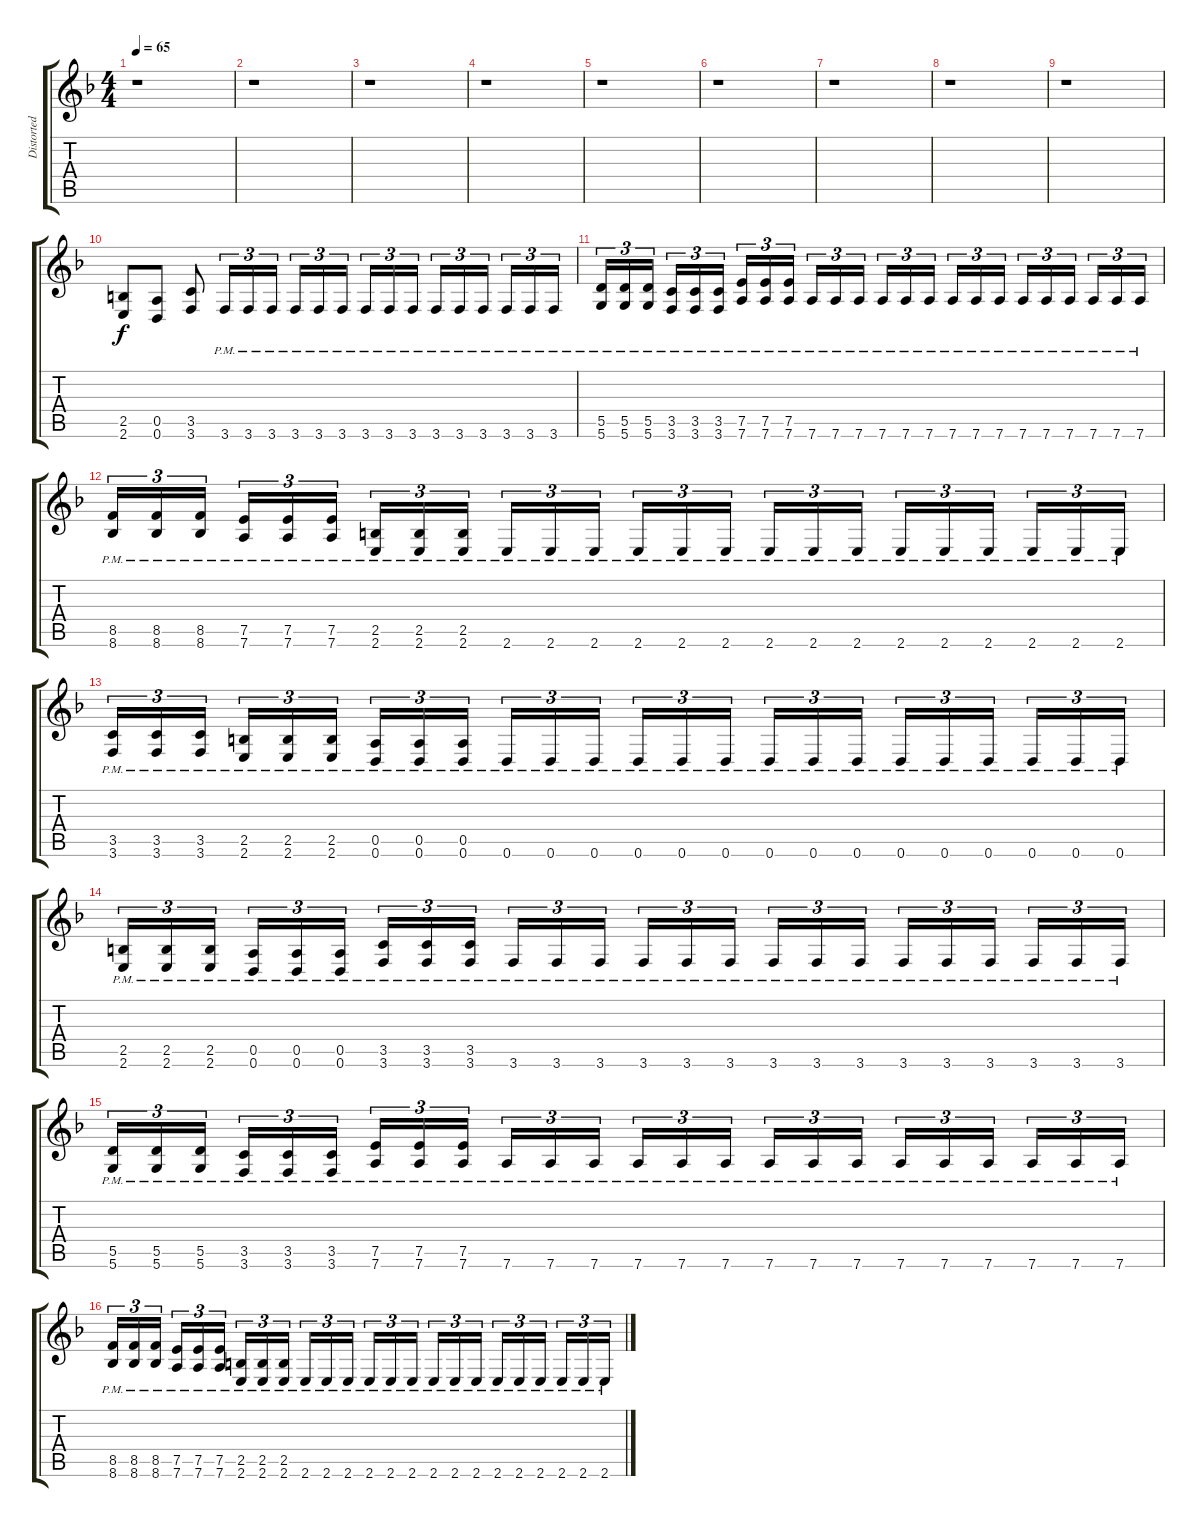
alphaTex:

\track ("Distorted Guitar 1" "Distorted ") {instrument distortionguitar}
\staff {score tabs}
\tuning (E4 B3 G3 D3 A2 D2) {hide}
\ts (4 4)
\tempo 65
\clef g2
\ks f
r.1{dy f} |
r.1 |
r.1 |
r.1 |
r.1 |
r.1 |
r.1 |
r.1 |
r.1 |
(2.5 2.6).8 (0.5 0.6).8 (3.5 3.6).8 3.6{pm}.16{tu (3 2)} 3.6{pm}.16{tu (3 2)} 3.6{pm}.16{tu (3 2)} 3.6{pm}.16{tu (3 2)} 3.6{pm}.16{tu (3 2)} 3.6{pm}.16{tu (3 2) beam splitsecondary} 3.6{pm}.16{tu (3 2)} 3.6{pm}.16{tu (3 2)} 3.6{pm}.16{tu (3 2)} 3.6{pm}.16{tu (3 2)} 3.6{pm}.16{tu (3 2)} 3.6{pm}.16{tu (3 2) beam splitsecondary} 3.6{pm}.16{tu (3 2)} 3.6{pm}.16{tu (3 2)} 3.6{pm}.16{tu (3 2)} |
(5.5{pm} 5.6{pm}).16{tu (3 2)} (5.5{pm} 5.6{pm}).16{tu (3 2)} (5.5{pm} 5.6{pm}).16{tu (3 2) beam splitsecondary} (3.5{pm} 3.6{pm}).16{tu (3 2)} (3.5{pm} 3.6{pm}).16{tu (3 2)} (3.5{pm} 3.6{pm}).16{tu (3 2)} (7.5{pm} 7.6{pm}).16{tu (3 2)} (7.5{pm} 7.6{pm}).16{tu (3 2)} (7.5{pm} 7.6{pm}).16{tu (3 2) beam splitsecondary} 7.6{pm}.16{tu (3 2)} 7.6{pm}.16{tu (3 2)} 7.6{pm}.16{tu (3 2)} 7.6{pm}.16{tu (3 2)} 7.6{pm}.16{tu (3 2)} 7.6{pm}.16{tu (3 2) beam splitsecondary} 7.6{pm}.16{tu (3 2)} 7.6{pm}.16{tu (3 2)} 7.6{pm}.16{tu (3 2)} 7.6{pm}.16{tu (3 2)} 7.6{pm}.16{tu (3 2)} 7.6{pm}.16{tu (3 2) beam splitsecondary} 7.6{pm}.16{tu (3 2)} 7.6{pm}.16{tu (3 2)} 7.6{pm}.16{tu (3 2)} |
(8.5{pm} 8.6{pm}).16{tu (3 2)} (8.5{pm} 8.6{pm}).16{tu (3 2)} (8.5{pm} 8.6{pm}).16{tu (3 2) beam splitsecondary} (7.5{pm} 7.6{pm}).16{tu (3 2)} (7.5{pm} 7.6{pm}).16{tu (3 2)} (7.5{pm} 7.6{pm}).16{tu (3 2)} (2.5{pm} 2.6{pm}).16{tu (3 2)} (2.5{pm} 2.6{pm}).16{tu (3 2)} (2.5{pm} 2.6{pm}).16{tu (3 2) beam splitsecondary} 2.6{pm}.16{tu (3 2)} 2.6{pm}.16{tu (3 2)} 2.6{pm}.16{tu (3 2)} 2.6{pm}.16{tu (3 2)} 2.6{pm}.16{tu (3 2)} 2.6{pm}.16{tu (3 2) beam splitsecondary} 2.6{pm}.16{tu (3 2)} 2.6{pm}.16{tu (3 2)} 2.6{pm}.16{tu (3 2)} 2.6{pm}.16{tu (3 2)} 2.6{pm}.16{tu (3 2)} 2.6{pm}.16{tu (3 2) beam splitsecondary} 2.6{pm}.16{tu (3 2)} 2.6{pm}.16{tu (3 2)} 2.6{pm}.16{tu (3 2)} |
(3.5{pm} 3.6{pm}).16{tu (3 2)} (3.5{pm} 3.6{pm}).16{tu (3 2)} (3.5{pm} 3.6{pm}).16{tu (3 2) beam splitsecondary} (2.5{pm} 2.6{pm}).16{tu (3 2)} (2.5{pm} 2.6{pm}).16{tu (3 2)} (2.5{pm} 2.6{pm}).16{tu (3 2)} (0.5{pm} 0.6{pm}).16{tu (3 2)} (0.5{pm} 0.6{pm}).16{tu (3 2)} (0.5{pm} 0.6{pm}).16{tu (3 2) beam splitsecondary} 0.6{pm}.16{tu (3 2)} 0.6{pm}.16{tu (3 2)} 0.6{pm}.16{tu (3 2)} 0.6{pm}.16{tu (3 2)} 0.6{pm}.16{tu (3 2)} 0.6{pm}.16{tu (3 2) beam splitsecondary} 0.6{pm}.16{tu (3 2)} 0.6{pm}.16{tu (3 2)} 0.6{pm}.16{tu (3 2)} 0.6{pm}.16{tu (3 2)} 0.6{pm}.16{tu (3 2)} 0.6{pm}.16{tu (3 2) beam splitsecondary} 0.6{pm}.16{tu (3 2)} 0.6{pm}.16{tu (3 2)} 0.6{pm}.16{tu (3 2)} |
(2.5{pm} 2.6{pm}).16{tu (3 2)} (2.5{pm} 2.6{pm}).16{tu (3 2)} (2.5{pm} 2.6{pm}).16{tu (3 2) beam splitsecondary} (0.5{pm} 0.6{pm}).16{tu (3 2)} (0.5{pm} 0.6{pm}).16{tu (3 2)} (0.5{pm} 0.6{pm}).16{tu (3 2)} (3.5{pm} 3.6{pm}).16{tu (3 2)} (3.5{pm} 3.6{pm}).16{tu (3 2)} (3.5{pm} 3.6{pm}).16{tu (3 2) beam splitsecondary} 3.6{pm}.16{tu (3 2)} 3.6{pm}.16{tu (3 2)} 3.6{pm}.16{tu (3 2)} 3.6{pm}.16{tu (3 2)} 3.6{pm}.16{tu (3 2)} 3.6{pm}.16{tu (3 2) beam splitsecondary} 3.6{pm}.16{tu (3 2)} 3.6{pm}.16{tu (3 2)} 3.6{pm}.16{tu (3 2)} 3.6{pm}.16{tu (3 2)} 3.6{pm}.16{tu (3 2)} 3.6{pm}.16{tu (3 2) beam splitsecondary} 3.6{pm}.16{tu (3 2)} 3.6{pm}.16{tu (3 2)} 3.6{pm}.16{tu (3 2)} |
(5.5{pm} 5.6{pm}).16{tu (3 2)} (5.5{pm} 5.6{pm}).16{tu (3 2)} (5.5{pm} 5.6{pm}).16{tu (3 2) beam splitsecondary} (3.5{pm} 3.6{pm}).16{tu (3 2)} (3.5{pm} 3.6{pm}).16{tu (3 2)} (3.5{pm} 3.6{pm}).16{tu (3 2)} (7.5{pm} 7.6{pm}).16{tu (3 2)} (7.5{pm} 7.6{pm}).16{tu (3 2)} (7.5{pm} 7.6{pm}).16{tu (3 2) beam splitsecondary} 7.6{pm}.16{tu (3 2)} 7.6{pm}.16{tu (3 2)} 7.6{pm}.16{tu (3 2)} 7.6{pm}.16{tu (3 2)} 7.6{pm}.16{tu (3 2)} 7.6{pm}.16{tu (3 2) beam splitsecondary} 7.6{pm}.16{tu (3 2)} 7.6{pm}.16{tu (3 2)} 7.6{pm}.16{tu (3 2)} 7.6{pm}.16{tu (3 2)} 7.6{pm}.16{tu (3 2)} 7.6{pm}.16{tu (3 2) beam splitsecondary} 7.6{pm}.16{tu (3 2)} 7.6{pm}.16{tu (3 2)} 7.6{pm}.16{tu (3 2)} |
(8.5{pm} 8.6{pm}).16{tu (3 2)} (8.5{pm} 8.6{pm}).16{tu (3 2)} (8.5{pm} 8.6{pm}).16{tu (3 2) beam splitsecondary} (7.5{pm} 7.6{pm}).16{tu (3 2)} (7.5{pm} 7.6{pm}).16{tu (3 2)} (7.5{pm} 7.6{pm}).16{tu (3 2)} (2.5{pm} 2.6{pm}).16{tu (3 2)} (2.5{pm} 2.6{pm}).16{tu (3 2)} (2.5{pm} 2.6{pm}).16{tu (3 2) beam splitsecondary} 2.6{pm}.16{tu (3 2)} 2.6{pm}.16{tu (3 2)} 2.6{pm}.16{tu (3 2)} 2.6{pm}.16{tu (3 2)} 2.6{pm}.16{tu (3 2)} 2.6{pm}.16{tu (3 2) beam splitsecondary} 2.6{pm}.16{tu (3 2)} 2.6{pm}.16{tu (3 2)} 2.6{pm}.16{tu (3 2)} 2.6{pm}.16{tu (3 2)} 2.6{pm}.16{tu (3 2)} 2.6{pm}.16{tu (3 2) beam splitsecondary} 2.6{pm}.16{tu (3 2)} 2.6{pm}.16{tu (3 2)} 2.6{pm}.16{tu (3 2)}
